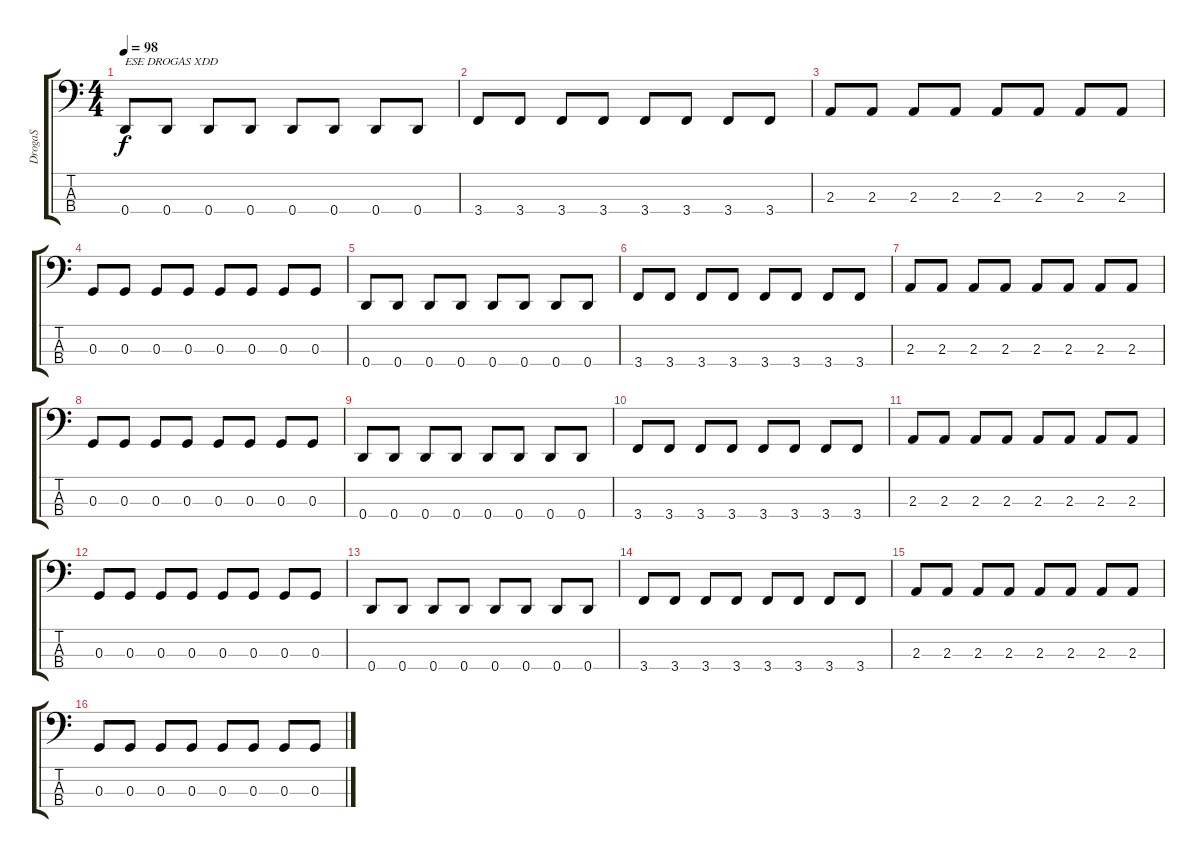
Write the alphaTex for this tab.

\track ("DrogaS" "DrogaS") {instrument fretlessbass}
\staff {score tabs}
\tuning (F2 C2 G1 D1) {hide}
\ts (4 4)
\tempo 98
\clef f4
\ks c
0.4.8{txt "ESE DROGAS XDD" dy f instrument fretlessbass} 0.4.8 0.4.8 0.4.8 0.4.8 0.4.8 0.4.8 0.4.8 |
3.4.8 3.4.8 3.4.8 3.4.8 3.4.8 3.4.8 3.4.8 3.4.8 |
2.3.8 2.3.8 2.3.8 2.3.8 2.3.8 2.3.8 2.3.8 2.3.8 |
0.3.8 0.3.8 0.3.8 0.3.8 0.3.8 0.3.8 0.3.8 0.3.8 |
0.4.8 0.4.8 0.4.8 0.4.8 0.4.8 0.4.8 0.4.8 0.4.8 |
3.4.8 3.4.8 3.4.8 3.4.8 3.4.8 3.4.8 3.4.8 3.4.8 |
2.3.8 2.3.8 2.3.8 2.3.8 2.3.8 2.3.8 2.3.8 2.3.8 |
0.3.8 0.3.8 0.3.8 0.3.8 0.3.8 0.3.8 0.3.8 0.3.8 |
0.4.8 0.4.8 0.4.8 0.4.8 0.4.8 0.4.8 0.4.8 0.4.8 |
3.4.8 3.4.8 3.4.8 3.4.8 3.4.8 3.4.8 3.4.8 3.4.8 |
2.3.8 2.3.8 2.3.8 2.3.8 2.3.8 2.3.8 2.3.8 2.3.8 |
0.3.8 0.3.8 0.3.8 0.3.8 0.3.8 0.3.8 0.3.8 0.3.8 |
0.4.8 0.4.8 0.4.8 0.4.8 0.4.8 0.4.8 0.4.8 0.4.8 |
3.4.8 3.4.8 3.4.8 3.4.8 3.4.8 3.4.8 3.4.8 3.4.8 |
2.3.8 2.3.8 2.3.8 2.3.8 2.3.8 2.3.8 2.3.8 2.3.8 |
0.3.8 0.3.8 0.3.8 0.3.8 0.3.8 0.3.8 0.3.8 0.3.8
